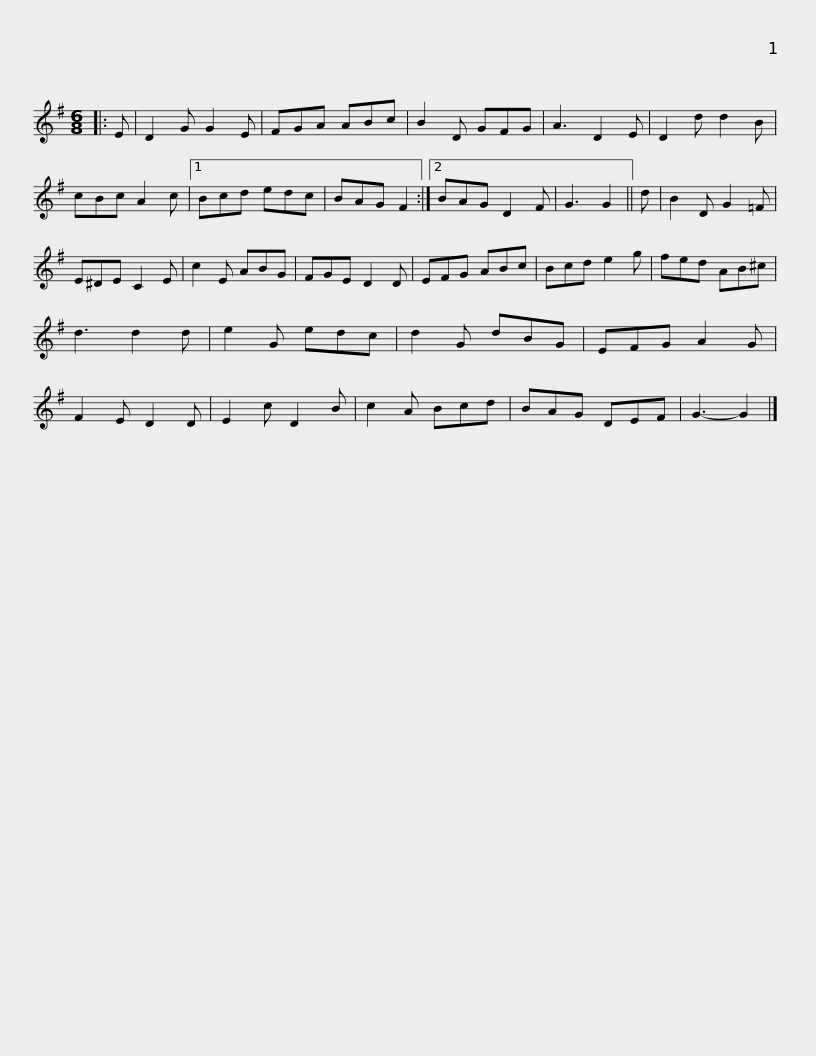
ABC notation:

X:1
L:1/8
M:6/8
I:linebreak $
K:G
V:1 treble
V:1
|: E | D2 G G2 E | FGA ABc | B2 D GFG | A3 D2 E | %5
 D2 d d2 B | cBc A2 c |1 Bcd edc | BAG F2 :|2$ BAG D2 F | %10
 G3 G2 || d | B2 D G2 =F | E^DE C2 E | c2 E ABG | %15
 FGE D2 D | EFG ABc | Bcd e2 g |$ fed AB^c | d3 d2 d | %20
 e2 G edc | d2 G dBG | EFG A2 G | F2 E D2 D | E2 c D2 B | %25
 c2 A Bcd |$ BAG DEF | G3- G2 |] %28
